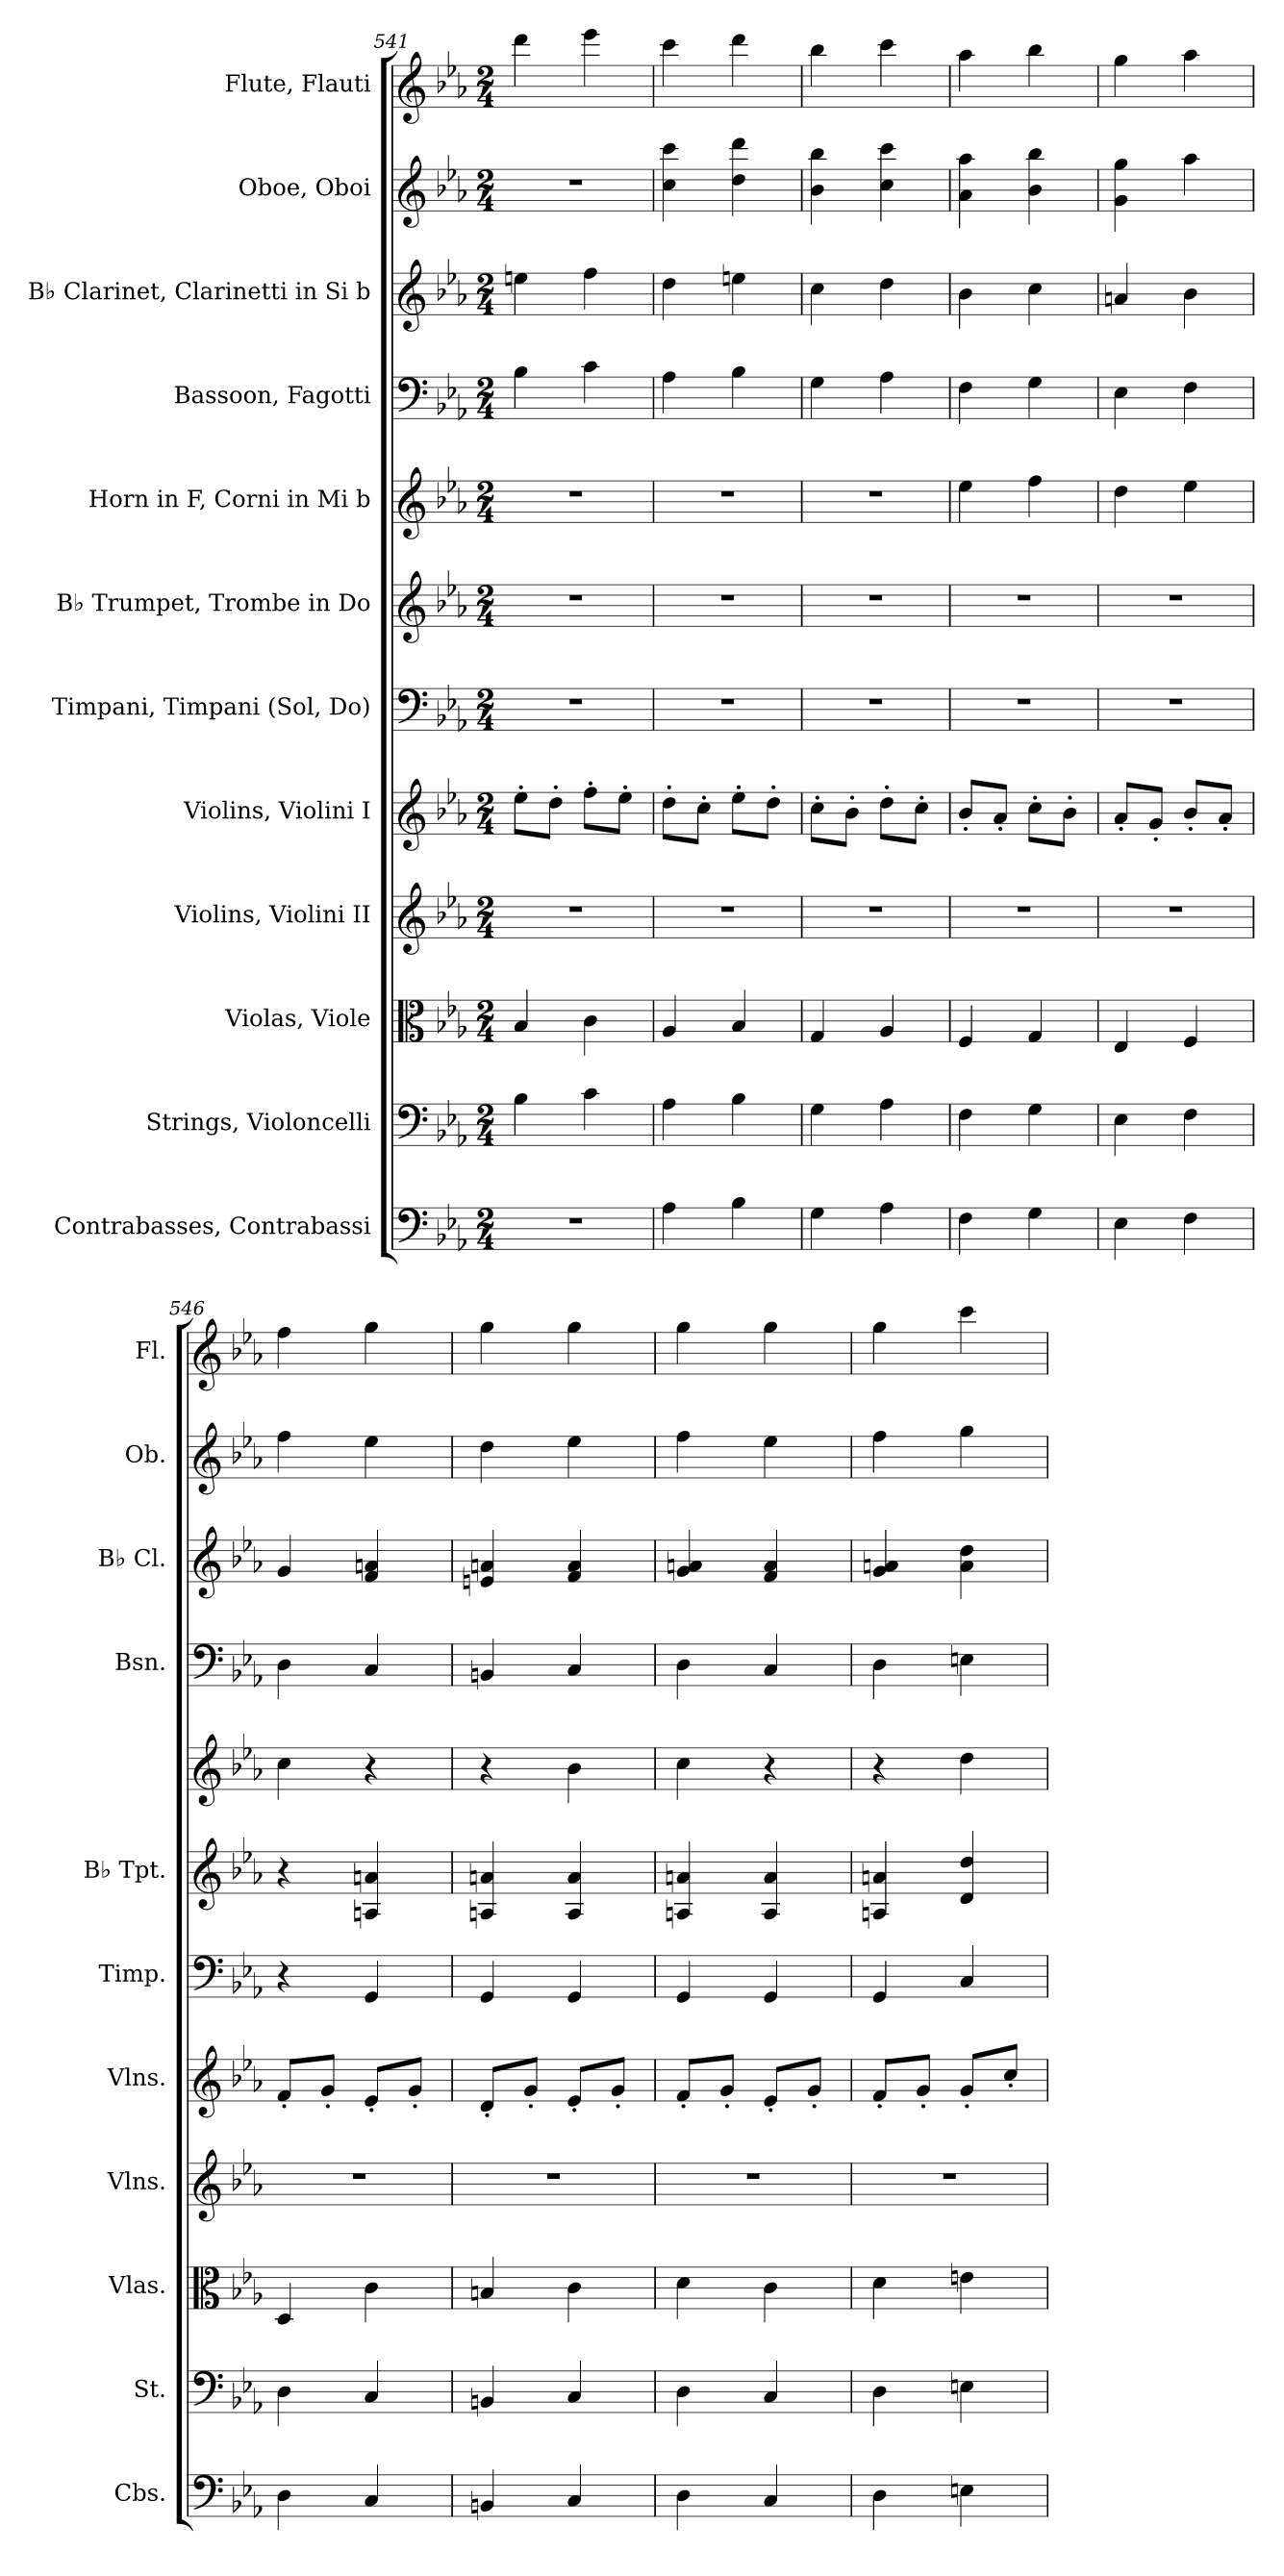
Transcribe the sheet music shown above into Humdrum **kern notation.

**kern	**kern	**kern	**kern	**kern	**kern	**kern	**kern	**kern	**kern	**kern	**kern
*part12	*part11	*part10	*part9	*part8	*part7	*part6	*part5	*part4	*part3	*part2	*part1
*staff12	*staff11	*staff10	*staff9	*staff8	*staff7	*staff6	*staff5	*staff4	*staff3	*staff2	*staff1
*I"Contrabasses, Contrabassi	*I"Strings, Violoncelli	*I"Violas, Viole	*I"Violins, Violini II	*I"Violins, Violini I	*I"Timpani, Timpani (Sol, Do)	*I"B♭ Trumpet, Trombe in Do	*I"Horn in F, Corni in Mi b	*I"Bassoon, Fagotti	*I"B♭ Clarinet, Clarinetti in Si b	*I"Oboe, Oboi	*I"Flute, Flauti
*I'Cbs.	*I'St.	*I'Vlas.	*I'Vlns.	*I'Vlns.	*I'Timp.	*I'B♭ Tpt.	*	*I'Bsn.	*I'B♭ Cl.	*I'Ob.	*I'Fl.
*clefF4	*clefF4	*clefC3	*clefG2	*clefG2	*clefF4	*clefG2	*clefG2	*clefF4	*clefG2	*clefG2	*clefG2
*ITrd7c12	*	*	*	*	*	*ITrd1c2	*ITrd4c7	*	*ITrd1c2	*	*
*k[b-e-a-]	*k[b-e-a-]	*k[b-e-a-]	*k[b-e-a-]	*k[b-e-a-]	*k[b-e-a-]	*k[b-e-a-d-g-]	*k[b-e-a-d-]	*k[b-e-a-]	*k[b-e-a-d-g-]	*k[b-e-a-]	*k[b-e-a-]
*M2/4	*M2/4	*M2/4	*M2/4	*M2/4	*M2/4	*M2/4	*M2/4	*M2/4	*M2/4	*M2/4	*M2/4
=541	=541	=541	=541	=541	=541	=541	=541	=541	=541	=541	=541
2r	4B-\	4B-/	2r	8ee-'\L	2r	2r	2r	4B-\	4ddn\	2r	4ddd\
.	.	.	.	8dd'\J	.	.	.	.	.	.	.
.	4c\	4c\	.	8ff'\L	.	.	.	4c\	4ee-\	.	4eee-\
.	.	.	.	8ee-'\J	.	.	.	.	.	.	.
!!LO:PB:g=z
=542	=542	=542	=542	=542	=542	=542	=542	=542	=542	=542	=542
*	*	*	*	*	*	*	*	*	*	*	*MM178
4AA-\	4A-\	4A-/	2r	8dd'\L	2r	2r	2r	4A-\	4cc\	4cc\ 4ccc\	4ccc\
.	.	.	.	8cc'\J	.	.	.	.	.	.	.
4BB-\	4B-\	4B-/	.	8ee-'\L	.	.	.	4B-\	4ddn\	4dd\ 4ddd\	4ddd\
.	.	.	.	8dd'\J	.	.	.	.	.	.	.
=543	=543	=543	=543	=543	=543	=543	=543	=543	=543	=543	=543
4GG\	4G\	4G/	2r	8cc'\L	2r	2r	2r	4G\	4b-\	4b-\ 4bb-\	4bb-\
.	.	.	.	8b-'\J	.	.	.	.	.	.	.
4AA-\	4A-\	4A-/	.	8dd'\L	.	.	.	4A-\	4cc\	4cc\ 4ccc\	4ccc\
.	.	.	.	8cc'\J	.	.	.	.	.	.	.
=544	=544	=544	=544	=544	=544	=544	=544	=544	=544	=544	=544
*	*	*	*	*	*	*	*	*	*	*	*MM181
4FF\	4F\	4F/	2r	8b-'/L	2r	2r	4a-\	4F\	4a-\	4a-\ 4aa-\	4aa-\
.	.	.	.	8a-'/J	.	.	.	.	.	.	.
4GG\	4G\	4G/	.	8cc'\L	.	.	4b-\	4G\	4b-\	4b-\ 4bb-\	4bb-\
.	.	.	.	8b-'\J	.	.	.	.	.	.	.
=545	=545	=545	=545	=545	=545	=545	=545	=545	=545	=545	=545
4EE-\	4E-\	4E-/	2r	8a-'/L	2r	2r	4g\	4E-\	4gn/	4g\ 4gg\	4gg\
.	.	.	.	8g'/J	.	.	.	.	.	.	.
4FF\	4F\	4F/	.	8b-'/L	.	.	4a-\	4F\	4a-\	4aa-\	4aa-\
.	.	.	.	8a-'/J	.	.	.	.	.	.	.
=546	=546	=546	=546	=546	=546	=546	=546	=546	=546	=546	=546
4DD\	4D\	4D/	2r	8f'/L	4r	4r	4f\	4D\	4f/	4ff\	4ff\
.	.	.	.	8g'/J	.	.	.	.	.	.	.
4CC/	4C/	4c\	.	8e-'/L	4GG/	4Gn/ 4gn/	4r	4C/	4e-/ 4gn/	4ee-\	4gg\
.	.	.	.	8g'/J	.	.	.	.	.	.	.
=547	=547	=547	=547	=547	=547	=547	=547	=547	=547	=547	=547
4BBBn/	4BBn/	4Bn/	2r	8d'/L	4GG/	4Gn/ 4gn/	4r	4BBn/	4dn/ 4gn/	4dd\	4gg\
.	.	.	.	8g'/J	.	.	.	.	.	.	.
4CC/	4C/	4c\	.	8e-'/L	4GG/	4G/ 4g/	4e-\	4C/	4e-/ 4g/	4ee-\	4gg\
.	.	.	.	8g'/J	.	.	.	.	.	.	.
=548	=548	=548	=548	=548	=548	=548	=548	=548	=548	=548	=548
4DD\	4D\	4d\	2r	8f'/L	4GG/	4Gn/ 4gn/	4f\	4D\	4f/ 4gn/	4ff\	4gg\
.	.	.	.	8g'/J	.	.	.	.	.	.	.
4CC/	4C/	4c\	.	8e-'/L	4GG/	4G/ 4g/	4r	4C/	4e-/ 4g/	4ee-\	4gg\
.	.	.	.	8g'/J	.	.	.	.	.	.	.
=549	=549	=549	=549	=549	=549	=549	=549	=549	=549	=549	=549
4DD\	4D\	4d\	2r	8f'/L	4GG/	4Gn/ 4gn/	4r	4D\	4f/ 4gn/	4ff\	4gg\
.	.	.	.	8g'/J	.	.	.	.	.	.	.
4EEn\	4En\	4en\	.	8g'/L	4C/	4c/ 4cc/	4g\	4En\	4g\ 4cc\	4gg\	4ccc\
.	.	.	.	8cc'/J	.	.	.	.	.	.	.
=	=	=	=	=	=	=	=	=	=	=	=
*-	*-	*-	*-	*-	*-	*-	*-	*-	*-	*-	*-
